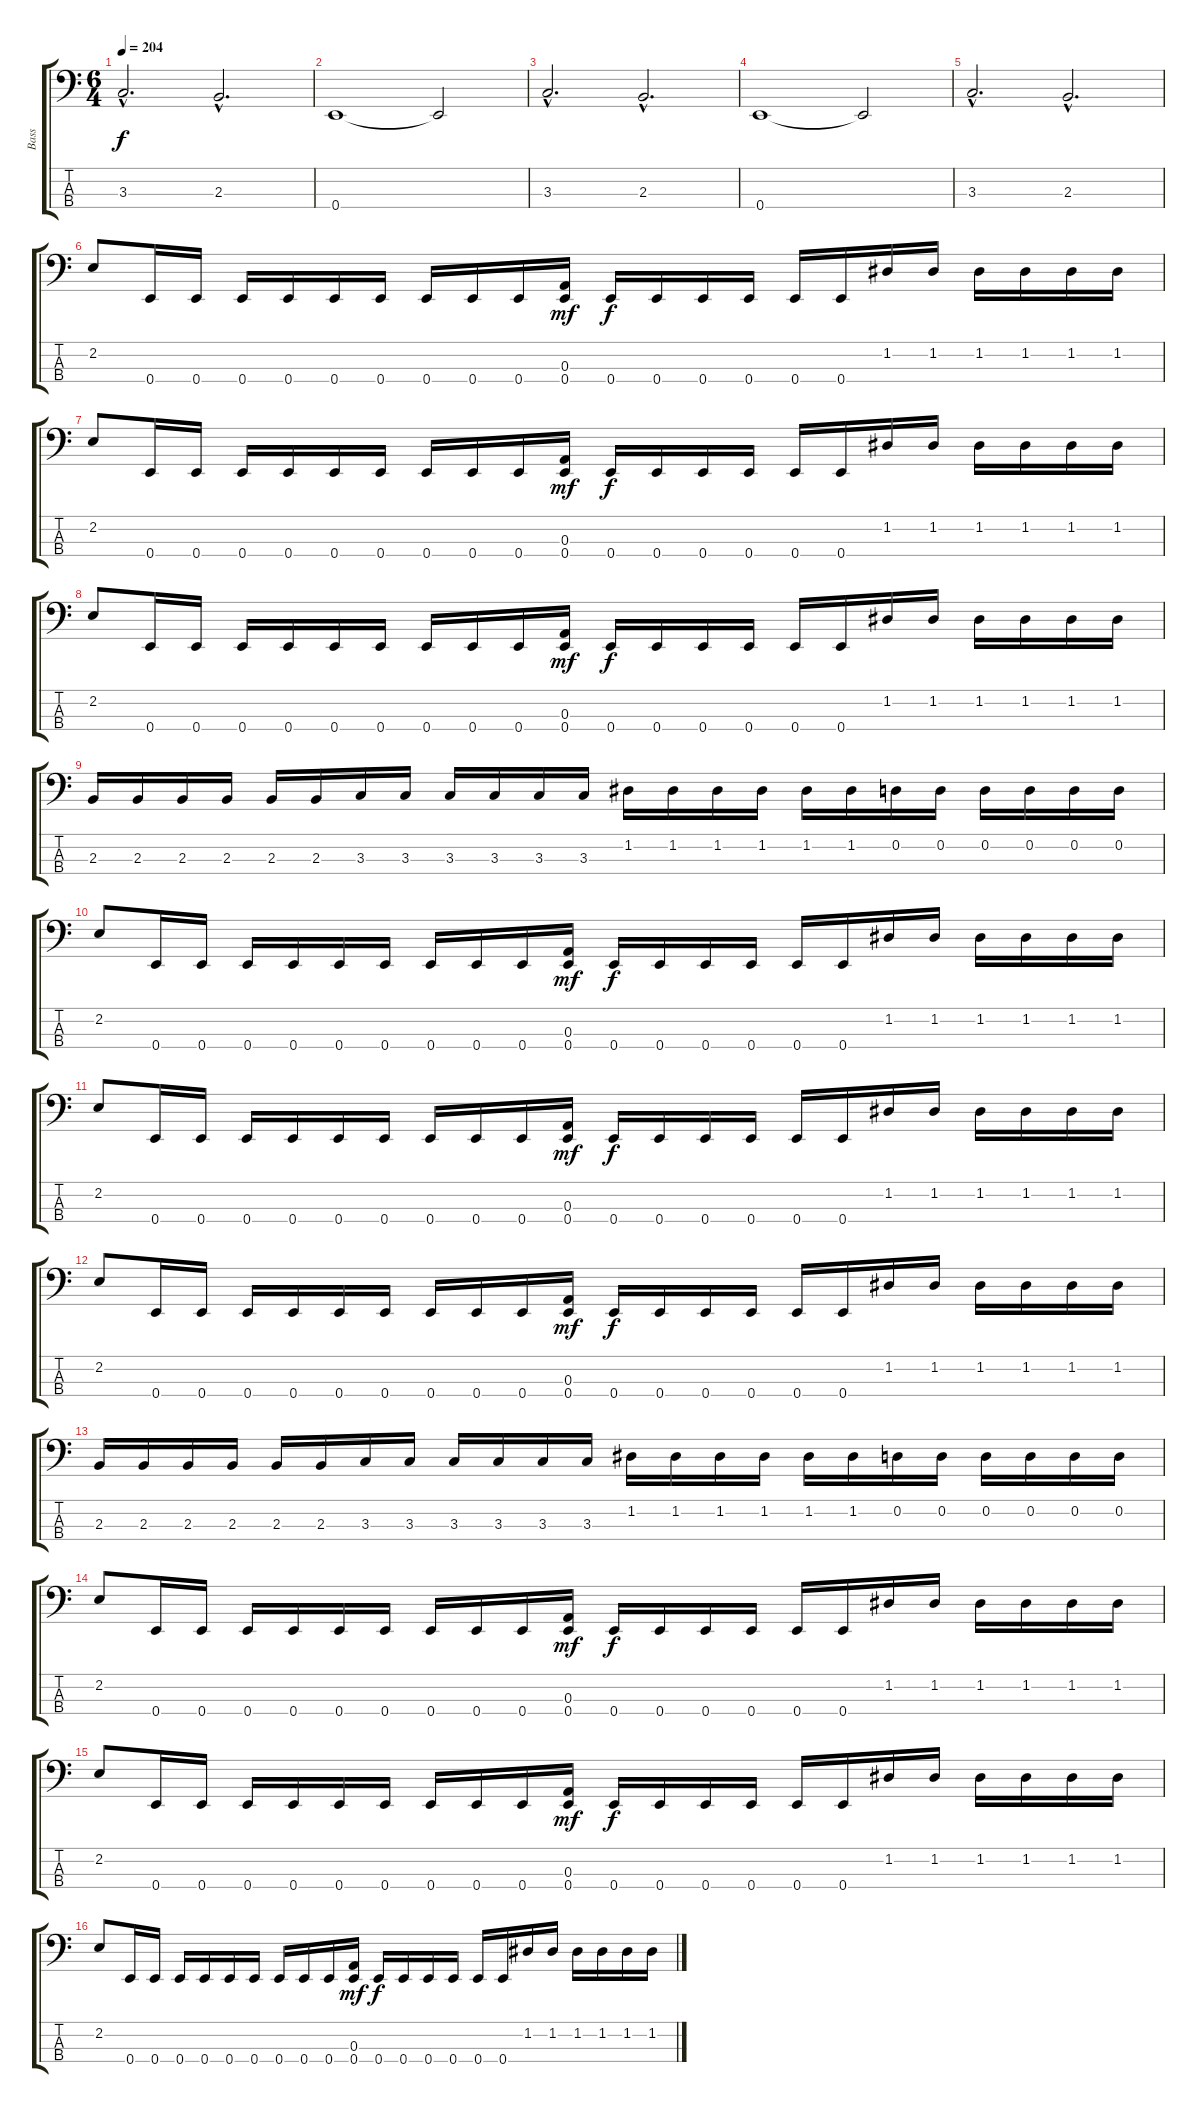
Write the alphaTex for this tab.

\track ("Bass" "Bass") {instrument acousticguitarnylon}
\staff {score tabs}
\tuning (G2 D2 A1 E1) {hide}
\ts (6 4)
\tempo 204
\clef f4
\ks c
3.3{hac}.2{d dy f} 2.3{hac}.2{d} |
0.4.1 0.4{t}.2 |
3.3{hac}.2{d} 2.3{hac}.2{d} |
0.4.1 0.4{t}.2 |
3.3{hac}.2{d} 2.3{hac}.2{d} |
2.2.8 0.4.16 0.4.16 0.4.16 0.4.16 0.4.16 0.4.16 0.4.16 0.4.16 0.4.16 (0.3 0.4).16{dy mf} 0.4.16{dy f} 0.4.16 0.4.16 0.4.16 0.4.16 0.4.16 1.2.16 1.2.16 1.2.16 1.2.16 1.2.16 1.2.16 |
2.2.8 0.4.16 0.4.16 0.4.16 0.4.16 0.4.16 0.4.16 0.4.16 0.4.16 0.4.16 (0.3 0.4).16{dy mf} 0.4.16{dy f} 0.4.16 0.4.16 0.4.16 0.4.16 0.4.16 1.2.16 1.2.16 1.2.16 1.2.16 1.2.16 1.2.16 |
2.2.8 0.4.16 0.4.16 0.4.16 0.4.16 0.4.16 0.4.16 0.4.16 0.4.16 0.4.16 (0.3 0.4).16{dy mf} 0.4.16{dy f} 0.4.16 0.4.16 0.4.16 0.4.16 0.4.16 1.2.16 1.2.16 1.2.16 1.2.16 1.2.16 1.2.16 |
2.3.16 2.3.16 2.3.16 2.3.16 2.3.16 2.3.16 3.3.16 3.3.16 3.3.16 3.3.16 3.3.16 3.3.16 1.2.16 1.2.16 1.2.16 1.2.16 1.2.16 1.2.16 0.2.16 0.2.16 0.2.16 0.2.16 0.2.16 0.2.16 |
2.2.8 0.4.16 0.4.16 0.4.16 0.4.16 0.4.16 0.4.16 0.4.16 0.4.16 0.4.16 (0.3 0.4).16{dy mf} 0.4.16{dy f} 0.4.16 0.4.16 0.4.16 0.4.16 0.4.16 1.2.16 1.2.16 1.2.16 1.2.16 1.2.16 1.2.16 |
2.2.8 0.4.16 0.4.16 0.4.16 0.4.16 0.4.16 0.4.16 0.4.16 0.4.16 0.4.16 (0.3 0.4).16{dy mf} 0.4.16{dy f} 0.4.16 0.4.16 0.4.16 0.4.16 0.4.16 1.2.16 1.2.16 1.2.16 1.2.16 1.2.16 1.2.16 |
2.2.8 0.4.16 0.4.16 0.4.16 0.4.16 0.4.16 0.4.16 0.4.16 0.4.16 0.4.16 (0.3 0.4).16{dy mf} 0.4.16{dy f} 0.4.16 0.4.16 0.4.16 0.4.16 0.4.16 1.2.16 1.2.16 1.2.16 1.2.16 1.2.16 1.2.16 |
2.3.16 2.3.16 2.3.16 2.3.16 2.3.16 2.3.16 3.3.16 3.3.16 3.3.16 3.3.16 3.3.16 3.3.16 1.2.16 1.2.16 1.2.16 1.2.16 1.2.16 1.2.16 0.2.16 0.2.16 0.2.16 0.2.16 0.2.16 0.2.16 |
2.2.8 0.4.16 0.4.16 0.4.16 0.4.16 0.4.16 0.4.16 0.4.16 0.4.16 0.4.16 (0.3 0.4).16{dy mf} 0.4.16{dy f} 0.4.16 0.4.16 0.4.16 0.4.16 0.4.16 1.2.16 1.2.16 1.2.16 1.2.16 1.2.16 1.2.16 |
2.2.8 0.4.16 0.4.16 0.4.16 0.4.16 0.4.16 0.4.16 0.4.16 0.4.16 0.4.16 (0.3 0.4).16{dy mf} 0.4.16{dy f} 0.4.16 0.4.16 0.4.16 0.4.16 0.4.16 1.2.16 1.2.16 1.2.16 1.2.16 1.2.16 1.2.16 |
2.2.8 0.4.16 0.4.16 0.4.16 0.4.16 0.4.16 0.4.16 0.4.16 0.4.16 0.4.16 (0.3 0.4).16{dy mf} 0.4.16{dy f} 0.4.16 0.4.16 0.4.16 0.4.16 0.4.16 1.2.16 1.2.16 1.2.16 1.2.16 1.2.16 1.2.16
